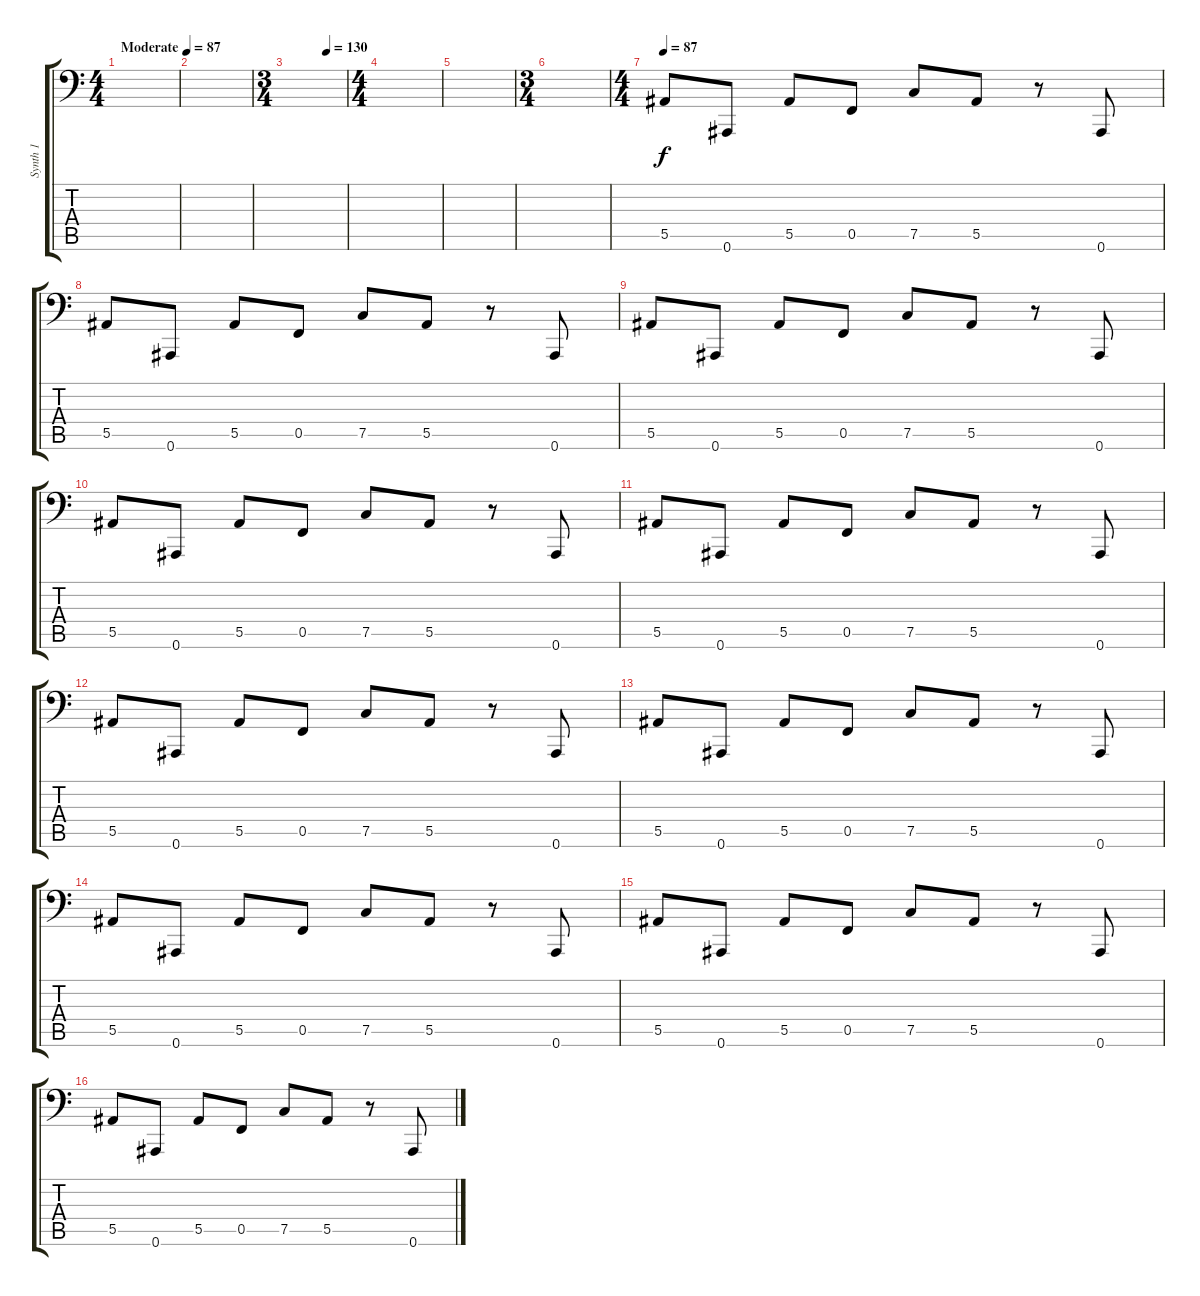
\track ("Synth 1" "Synth 1") {instrument lead2sawtooth}
\staff {score tabs}
\tuning (C4 G3 Eb3 Bb2 F2 Bb1) {hide}
\ts (4 4)
\tempo (87 "Moderate")
\clef f4
\ks c
|
|
\ts (3 4)
\tempo (130 0.6666666666666666)
|
\ts (4 4)
|
|
\ts (3 4)
|
\ts (4 4)
\tempo 87
5.5.8 0.6.8 5.5.8 0.5.8 7.5.8 5.5.8 r.8 0.6.8 |
5.5.8 0.6.8 5.5.8 0.5.8 7.5.8 5.5.8 r.8 0.6.8 |
5.5.8 0.6.8 5.5.8 0.5.8 7.5.8 5.5.8 r.8 0.6.8 |
5.5.8 0.6.8 5.5.8 0.5.8 7.5.8 5.5.8 r.8 0.6.8 |
5.5.8 0.6.8 5.5.8 0.5.8 7.5.8 5.5.8 r.8 0.6.8 |
5.5.8 0.6.8 5.5.8 0.5.8 7.5.8 5.5.8 r.8 0.6.8 |
5.5.8 0.6.8 5.5.8 0.5.8 7.5.8 5.5.8 r.8 0.6.8 |
5.5.8 0.6.8 5.5.8 0.5.8 7.5.8 5.5.8 r.8 0.6.8 |
5.5.8 0.6.8 5.5.8 0.5.8 7.5.8 5.5.8 r.8 0.6.8 |
5.5.8 0.6.8 5.5.8 0.5.8 7.5.8 5.5.8 r.8 0.6.8
